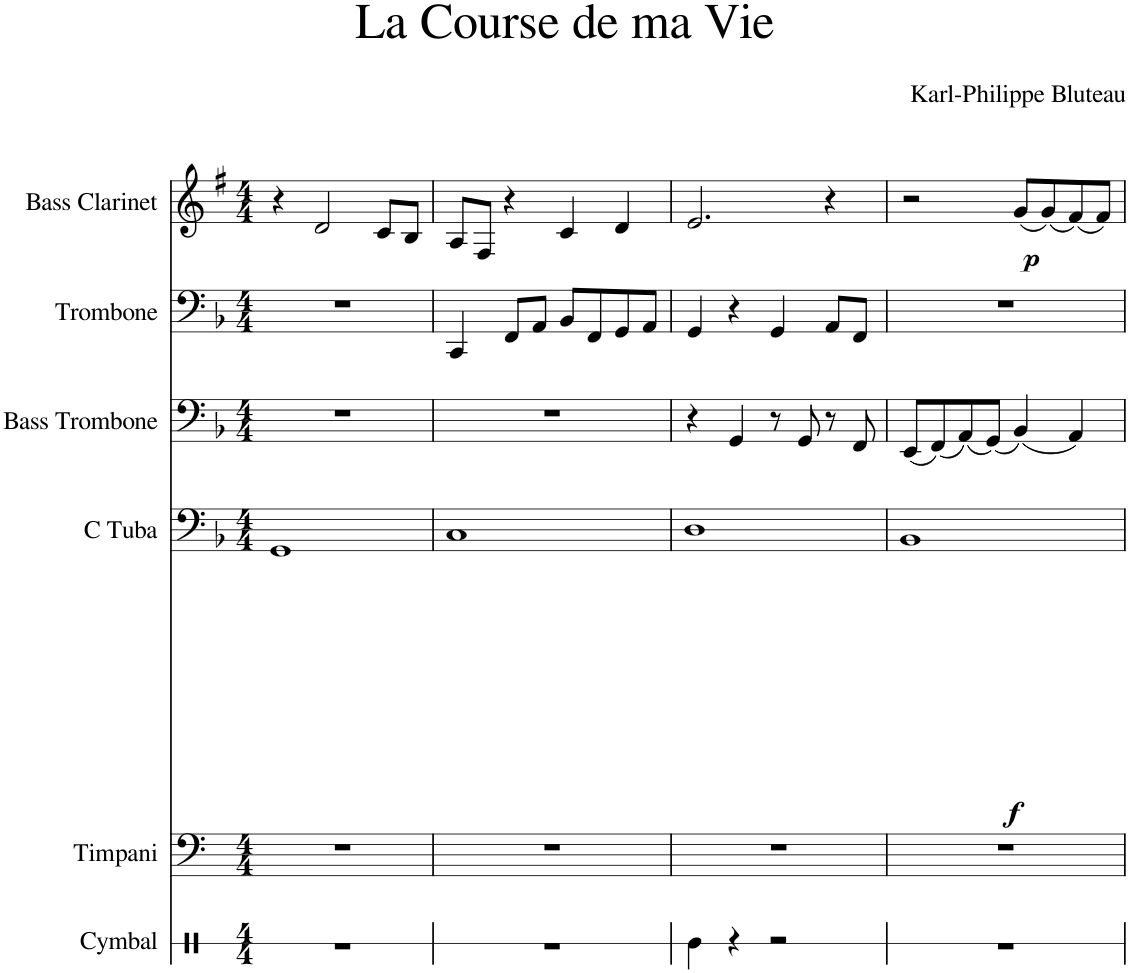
**kern	**kern	**kern	**dynam	**kern	**kern	**kern	**dynam
*part6	*part5	*part4	*part4	*part3	*part2	*part1	*part1
*staff6	*staff5	*staff4	*staff4	*staff3	*staff2	*staff1	*staff1
*I"Cymbal	*I"Timpani	*I"C Tuba	*	*I"Bass Trombone	*I"Trombone	*I"Bass Clarinet	*
*I'Cym.	*I'Timp.	*I'C Tu.	*	*I'B. Trb.	*I'Trb.	*I'B. Cl.	*
*stria1	*	*	*	*	*	*	*
*clefX	*clefF4	*clefF4	*	*clefF4	*clefF4	*clefG2	*
*	*	*	*	*	*	*Trd8c14	*
*k[]	*k[]	*k[b-]	*	*k[b-]	*k[b-]	*k[f#]	*
*M4/4	*M4/4	*M4/4	*	*M4/4	*M4/4	*M4/4	*
=1	=1	=1	=1	=1	=1	=1	=1
1r	1r	1GG	.	1r	1r	4r	.
.	.	.	.	.	.	2d/	.
.	.	.	.	.	.	8c/L	.
.	.	.	.	.	.	8B/J	.
=2	=2	=2	=2	=2	=2	=2	=2
1r	1r	1C	.	1r	4CC/	8A/L	.
.	.	.	.	.	.	8F#/J	.
.	.	.	.	.	8FF/L	4r	.
.	.	.	.	.	8AA/J	.	.
.	.	.	.	.	8BB-/L	4c/	.
.	.	.	.	.	8FF/	.	.
.	.	.	.	.	8GG/	4d/	.
.	.	.	.	.	8AA/J	.	.
=3	=3	=3	=3	=3	=3	=3	=3
4Re\	1r	1D	.	4r	4GG/	2.e/	.
4r	.	.	.	4GG/	4r	.	.
2r	.	.	.	8r	4GG/	.	.
.	.	.	.	8GG/	.	.	.
.	.	.	.	8r	8AA/L	4r	.
.	.	.	.	8FF/	8FF/J	.	.
=4	=4	=4	=4	=4	=4	=4	=4
!	!	!	!LO:DY:b	!	!	!	!
*	*	*	*	*	*	*^	*
1r	1r	1BB-	f	(8EE/L	1r	2r	4ryy	.
.	.	.	.	(8FF/)	.	.	.	.
!	!	!	!	!	!	!	!	!LO:DY:b
.	.	.	.	(8AA/)	.	.	2.ryy	p
.	.	.	.	(8GG/J)	.	.	.	.
.	.	.	.	(4BB-/)	.	(8g/L	.	.
.	.	.	.	.	.	(8g/)	.	.
.	.	.	.	4AA/)	.	(8f#/)	.	.
.	.	.	.	.	.	8f#/J)	.	.
*	*	*	*	*	*	*v	*v	*
=	=	=	=	=	=	=	=
*-	*-	*-	*-	*-	*-	*-	*-
